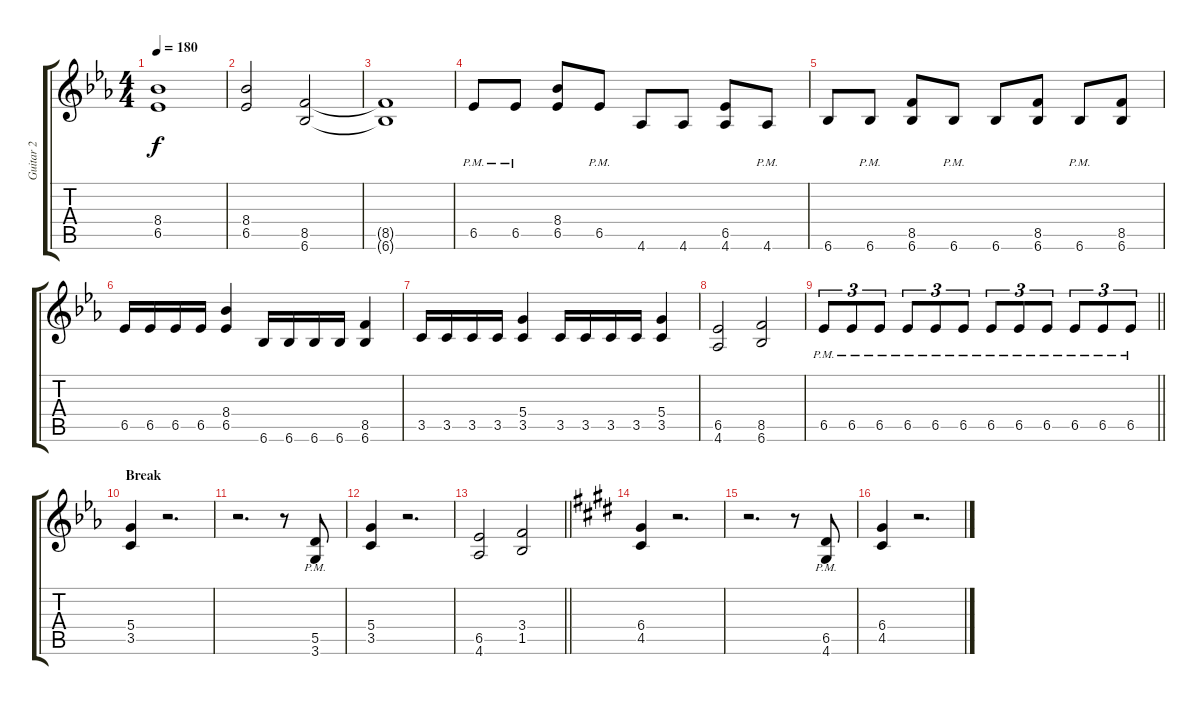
\track ("Guitar 2" "Guitar 2") {instrument distortionguitar}
\staff {score tabs}
\tuning (E4 B3 G3 D3 A2 E2) {hide}
\ts (4 4)
\tempo 180
\clef g2
\ks eb
(8.4 6.5).1{dy f} |
(8.4 6.5).2 (8.5 6.6).2 |
(8.5{t} 6.6{t}).1 |
6.5{pm}.8 6.5{pm}.8 (8.4 6.5).8 6.5{pm}.8 4.6.8 4.6.8 (6.5 4.6).8 4.6{pm}.8 |
6.6.8 6.6{pm}.8 (8.5 6.6).8 6.6{pm}.8 6.6.8 (8.5 6.6).8 6.6{pm}.8 (8.5 6.6).8 |
6.5.16 6.5.16 6.5.16 6.5.16 (8.4 6.5).4 6.6.16 6.6.16 6.6.16 6.6.16 (8.5 6.6).4 |
3.5.16 3.5.16 3.5.16 3.5.16 (5.4 3.5).4 3.5.16 3.5.16 3.5.16 3.5.16 (5.4 3.5).4 |
(6.5 4.6).2 (8.5 6.6).2 |
\barLineRight lightlight
6.5{pm}.8{tu (3 2)} 6.5{pm}.8{tu (3 2)} 6.5{pm}.8{tu (3 2)} 6.5{pm}.8{tu (3 2)} 6.5{pm}.8{tu (3 2)} 6.5{pm}.8{tu (3 2)} 6.5{pm}.8{tu (3 2)} 6.5{pm}.8{tu (3 2)} 6.5{pm}.8{tu (3 2)} 6.5{pm}.8{tu (3 2)} 6.5{pm}.8{tu (3 2)} 6.5{pm}.8{tu (3 2)} |
\section ("" "Break")
(5.4 3.5).4 r.2{d} |
r.2{d} r.8 (5.5{pm} 3.6{pm}).8 |
(5.4 3.5).4 r.2{d} |
\barLineRight lightlight
(6.5 4.6).2 (3.4 1.5).2 |
\section ("" "")
\ks e
(6.4 4.5).4 r.2{d} |
r.2{d} r.8 (6.5{pm} 4.6{pm}).8 |
(6.4 4.5).4 r.2{d}
